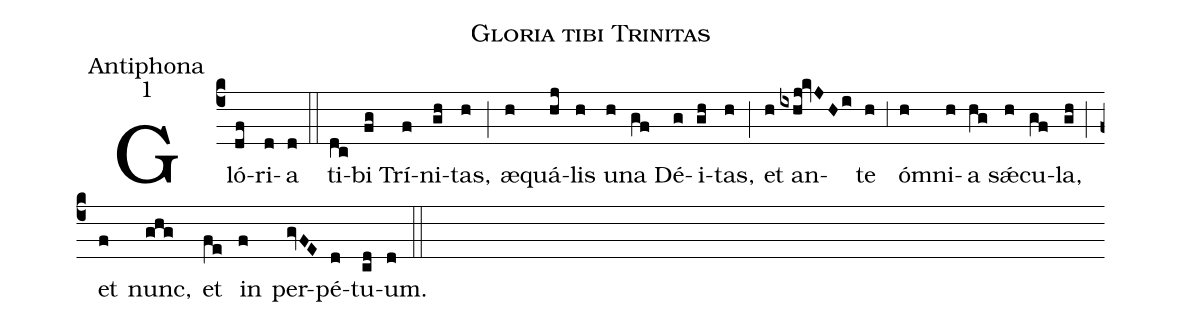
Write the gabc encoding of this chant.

name:Gloria tibi Trinitas;
office-part:Antiphona;
mode:1;
%%
(c4) Gló(df)ri(d)a(d) (::)
ti(dc)bi(fg) Trí(f)ni(gh)tas,(h) (;) æ(h)quá(hj)lis(h) u(h)na(gf) Dé(g)i(gh)tas,(h) (;) et(h) an(ixhj!kvJH/i)te(h) (,3) ó(h)mni(h)a(hg) s{<sp>'ae</sp>}(h)cu(gf)la,(gh) (;) et(f) nunc,(ghg) et(fe) in(f) per(gvFE)pé(d)tu(cd)um.(d) (::)
